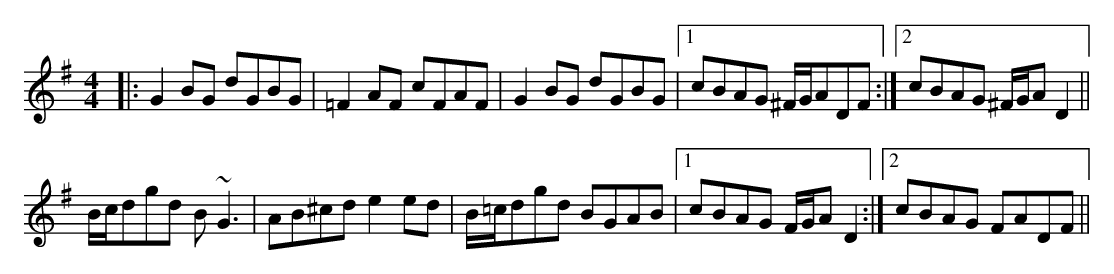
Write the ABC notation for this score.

X:1
M:4/4
K:G
|:G2BG dGBG|=F2AF cFAF|G2BG dGBG|1 cBAG ^F/G/ADF:|2 cBAG ^F/G/AD2||
B/c/dgd B~G3|AB^cd e2ed|B/=c/dgd BGAB|1 cBAG F/G/AD2:|2 cBAG FADF||
